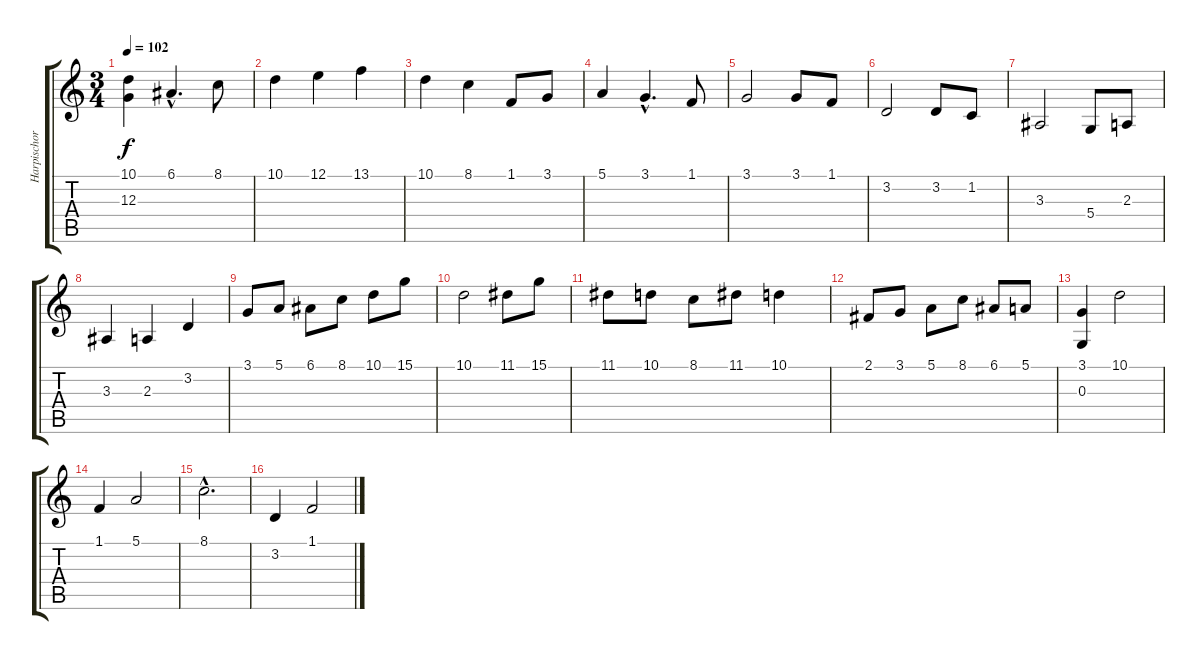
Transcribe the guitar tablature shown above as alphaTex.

\track ("Harpischord" "Harpischor") {instrument harpsichord}
\staff {score tabs}
\tuning (E4 B3 G3 D3 A2 E2) {hide}
\ts (3 4)
\tempo 102
\clef g2
\ks c
(10.1 12.3).4{dy f} 6.1{hac}.4{d} 8.1.8 |
10.1.4 12.1.4 13.1.4 |
10.1.4 8.1.4 1.1.8 3.1.8 |
5.1.4 3.1{hac}.4{d} 1.1.8 |
3.1.2 3.1.8 1.1.8 |
3.2.2 3.2.8 1.2.8 |
3.3.2 5.4.8 2.3.8 |
3.3.4 2.3.4 3.2.4 |
3.1.8 5.1.8 6.1.8 8.1.8 10.1.8 15.1.8 |
10.1.2 11.1.8 15.1.8 |
11.1.8 10.1.8 8.1.8 11.1.8 10.1.4 |
2.1.8 3.1.8 5.1.8 8.1.8 6.1.8 5.1.8 |
(3.1 0.3).4 10.1.2 |
1.1.4 5.1.2 |
8.1{hac}.2{d} |
3.2.4 1.1.2
